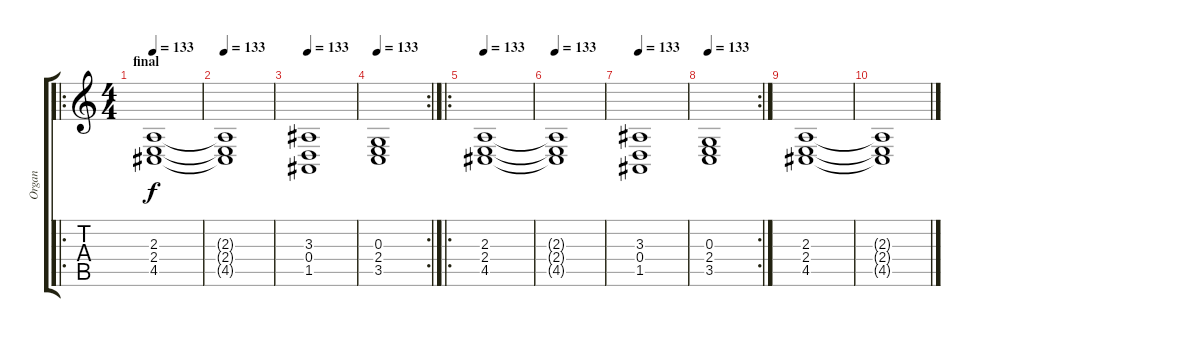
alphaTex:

\track ("Organ" "Organ") {instrument drawbarorgan}
\staff {score tabs}
\tuning (E4 B3 G3 D3 A2 E2) {hide}
\ro
\ts (4 4)
\section ("" "final")
\tempo 133
\clef g2
\ks c
(2.3 2.4 4.5).1{dy f} |
\tempo 133
(2.3{t} 2.4{t} 4.5{t}).1 |
\tempo 133
(3.3 0.4 1.5).1 |
\rc 2
\tempo 133
(0.3 2.4 3.5).1 |
\ro
\tempo 133
(2.3 2.4 4.5).1 |
\tempo 133
(2.3{t} 2.4{t} 4.5{t}).1 |
\tempo 133
(3.3 0.4 1.5).1 |
\rc 2
\tempo 133
(0.3 2.4 3.5).1 |
(2.3 2.4 4.5).1 |
(2.3{t} 2.4{t} 4.5{t}).1
